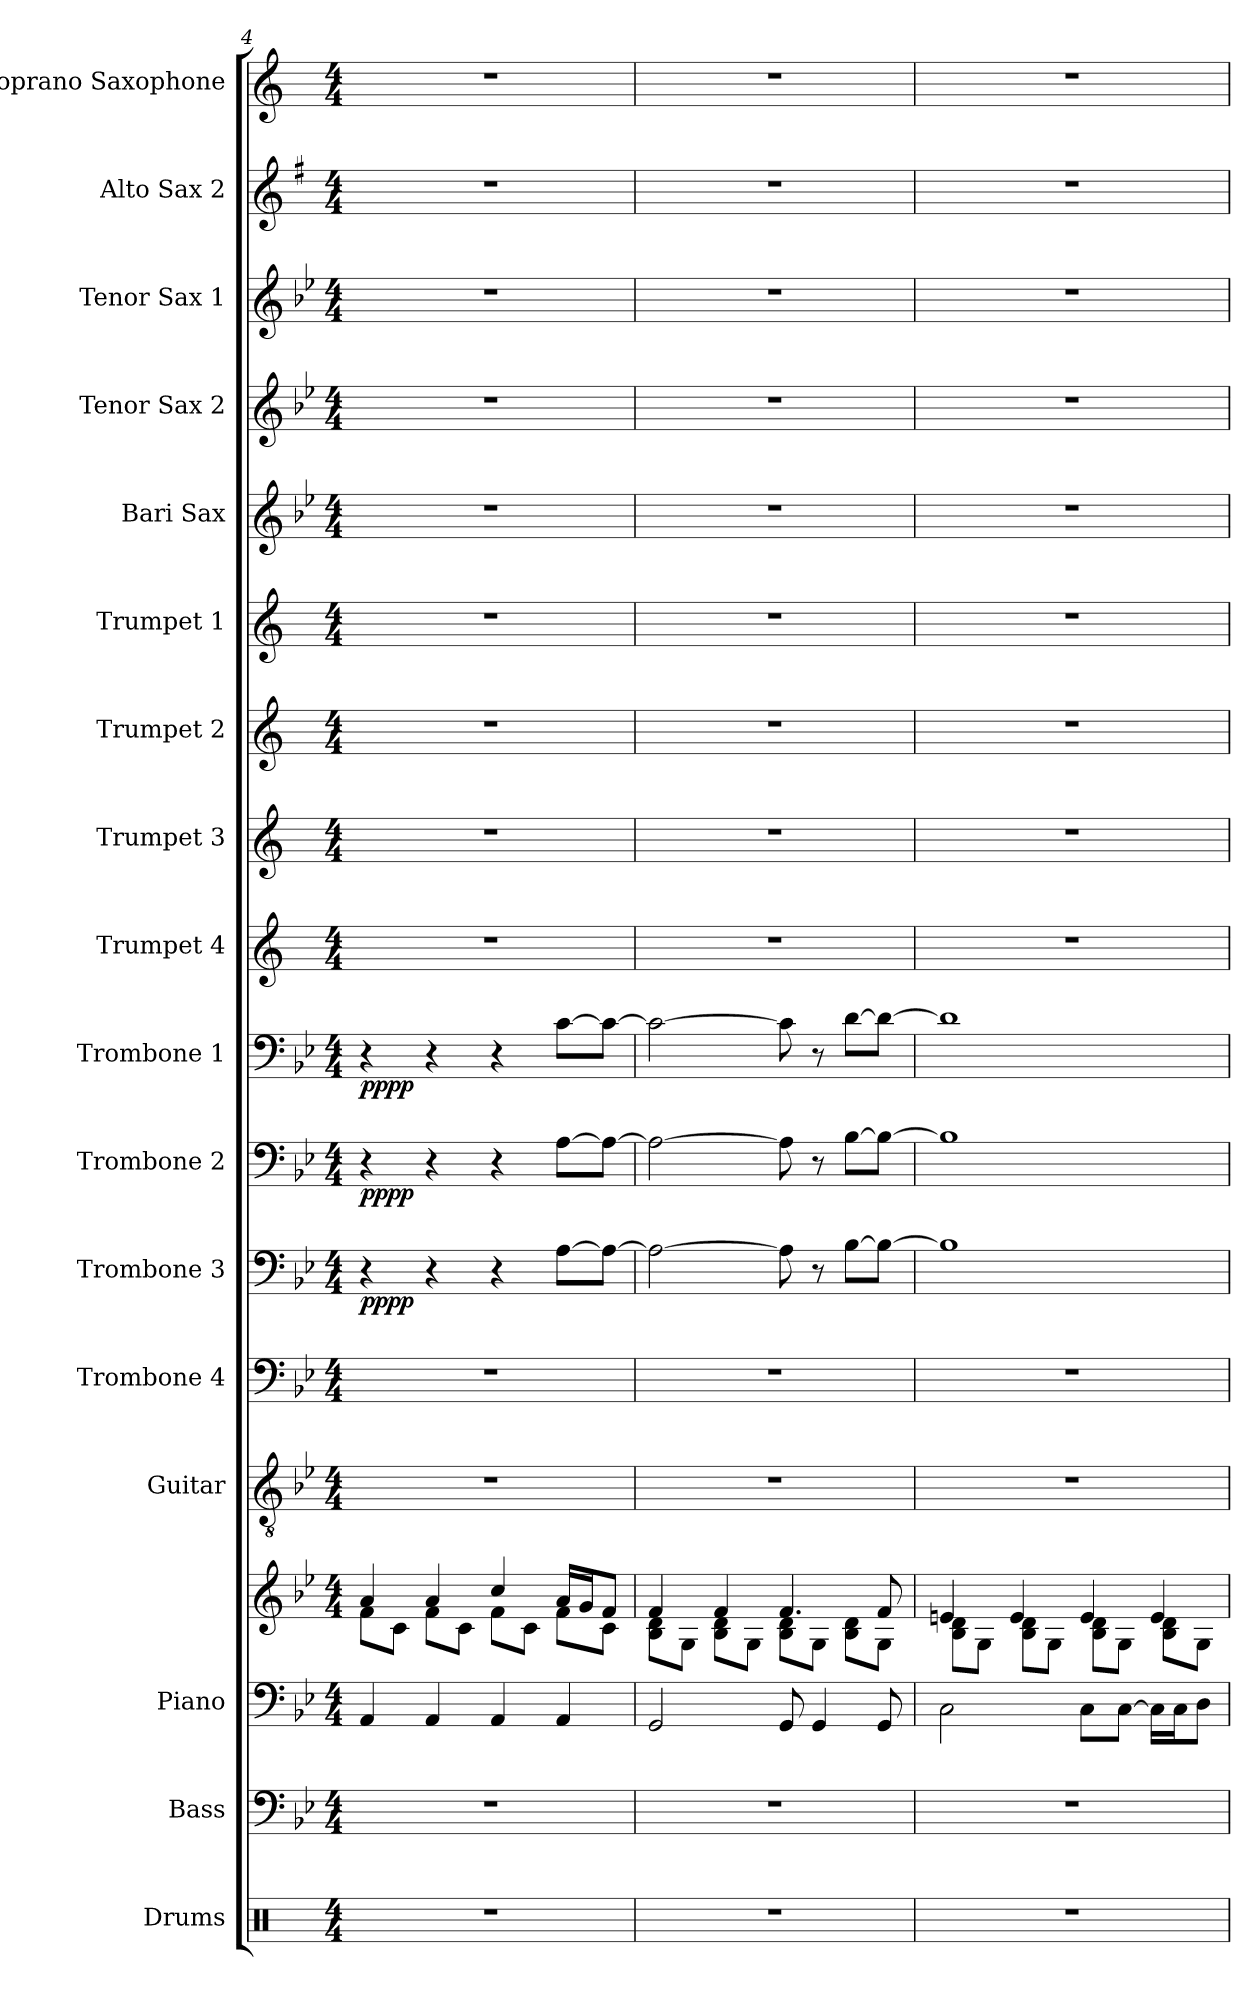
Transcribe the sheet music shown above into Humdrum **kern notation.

**kern	**kern	**kern	**kern	**kern	**kern	**kern	**dynam	**kern	**dynam	**kern	**dynam	**kern	**kern	**kern	**kern	**kern	**kern	**kern	**kern	**kern
*part17	*part16	*part15	*part15	*part14	*part13	*part12	*part12	*part11	*part11	*part10	*part10	*part9	*part8	*part7	*part6	*part5	*part4	*part3	*part2	*part1
*staff18	*staff17	*staff16	*staff15	*staff14	*staff13	*staff12	*staff12	*staff11	*staff11	*staff10	*staff10	*staff9	*staff8	*staff7	*staff6	*staff5	*staff4	*staff3	*staff2	*staff1
*I"Drums	*I"Bass	*I"Piano	*	*I"Guitar	*I"Trombone 4	*I"Trombone 3	*	*I"Trombone 2	*	*I"Trombone 1	*	*I"Trumpet 4	*I"Trumpet 3	*I"Trumpet 2	*I"Trumpet 1	*I"Bari Sax	*I"Tenor Sax 2	*I"Tenor Sax 1	*I"Alto Sax 2	*I"Soprano Saxophone
*I'Drums	*I'Bass	*I'Pno.	*	*I'Gtr.	*I'Tbn. 4	*I'Tbn. 3	*	*I'Tbn. 2	*	*I'Tbn. 1	*	*I'Tpt. 4	*I'Tpt. 3	*I'Tpt. 2	*I'Tpt. 1	*I'Bari	*I'Tenor 2	*I'Tenor 1	*I'Alto 2	*I'S. Sax.
*clefX	*clefF4	*clefF4	*clefG2	*clefGv2	*clefF4	*clefF4	*	*clefF4	*	*clefF4	*	*clefG2	*clefG2	*clefG2	*clefG2	*clefG2	*clefG2	*clefG2	*clefG2	*clefG2
*	*ITrd7c12	*	*	*	*	*	*	*	*	*	*	*ITrd1c2	*ITrd1c2	*ITrd1c2	*ITrd1c2	*ITrd12c21	*ITrd8c14	*ITrd8c14	*ITrd5c9	*ITrd1c2
*k[]	*k[b-e-]	*k[b-e-]	*k[b-e-]	*k[b-e-]	*k[b-e-]	*k[b-e-]	*	*k[b-e-]	*	*k[b-e-]	*	*k[b-e-]	*k[b-e-]	*k[b-e-]	*k[b-e-]	*k[b-e-]	*k[b-e-]	*k[b-e-]	*k[b-e-]	*k[b-e-]
*M4/4	*M4/4	*M4/4	*M4/4	*M4/4	*M4/4	*M4/4	*	*M4/4	*	*M4/4	*	*M4/4	*M4/4	*M4/4	*M4/4	*M4/4	*M4/4	*M4/4	*M4/4	*M4/4
=4	=4	=4	=4	=4	=4	=4	=4	=4	=4	=4	=4	=4	=4	=4	=4	=4	=4	=4	=4	=4
*	*	*	*^	*	*	*	*	*	*	*	*	*	*	*	*	*	*	*	*	*
!	!	!	!	!	!	!	!	!LO:DY:b	!	!	!	!	!	!	!	!	!	!	!	!	!
!	!	!	!	!	!	!	!	!LO:DY:n=1:b	!	!LO:DY:b	!	!	!	!	!	!	!	!	!	!	!
!	!	!	!	!	!	!	!	!	!	!LO:DY:n=1:b	!	!LO:DY:b	!	!	!	!	!	!	!	!	!
!	!	!	!	!	!	!	!	!	!	!	!	!LO:DY:n=1:b	!	!	!	!	!	!	!	!	!
1r	1r	4AA/	4a/	8f\L	1r	1r	4r	pp pp	4r	pp pp	4r	pp pp	1r	1r	1r	1r	1r	1r	1r	1r	1r
.	.	.	.	8c\J	.	.	.	.	.	.	.	.	.	.	.	.	.	.	.	.	.
.	.	4AA/	4a/	8f\L	.	.	4r	.	4r	.	4r	.	.	.	.	.	.	.	.	.	.
.	.	.	.	8c\J	.	.	.	.	.	.	.	.	.	.	.	.	.	.	.	.	.
.	.	4AA/	4cc/	8f\L	.	.	4r	.	4r	.	4r	.	.	.	.	.	.	.	.	.	.
.	.	.	.	8c\J	.	.	.	.	.	.	.	.	.	.	.	.	.	.	.	.	.
.	.	4AA/	16a/LL	8f\L	.	.	[8A\L	.	[8A\L	.	[8c\L	.	.	.	.	.	.	.	.	.	.
.	.	.	16g/J	.	.	.	.	.	.	.	.	.	.	.	.	.	.	.	.	.	.
.	.	.	8f/J	8c\J	.	.	8A\J_	.	8A\J_	.	8c\J_	.	.	.	.	.	.	.	.	.	.
=5	=5	=5	=5	=5	=5	=5	=5	=5	=5	=5	=5	=5	=5	=5	=5	=5	=5	=5	=5	=5	=5
1r	1r	2GG/	4f/	8B-\ 8d\L	1r	1r	2A\_	.	2A\_	.	2c\_	.	1r	1r	1r	1r	1r	1r	1r	1r	1r
.	.	.	.	8G\J	.	.	.	.	.	.	.	.	.	.	.	.	.	.	.	.	.
.	.	.	4f/	8B-\ 8d\L	.	.	.	.	.	.	.	.	.	.	.	.	.	.	.	.	.
.	.	.	.	8G\J	.	.	.	.	.	.	.	.	.	.	.	.	.	.	.	.	.
.	.	8GG/	4.f/	8B-\ 8d\L	.	.	8A\]	.	8A\]	.	8c\]	.	.	.	.	.	.	.	.	.	.
.	.	4GG/	.	8G\J	.	.	8r	.	8r	.	8r	.	.	.	.	.	.	.	.	.	.
.	.	.	.	8B-\ 8d\L	.	.	[8B-\L	.	[8B-\L	.	[8d\L	.	.	.	.	.	.	.	.	.	.
.	.	8GG/	8f/	8G\J	.	.	8B-\J_	.	8B-\J_	.	8d\J_	.	.	.	.	.	.	.	.	.	.
=6	=6	=6	=6	=6	=6	=6	=6	=6	=6	=6	=6	=6	=6	=6	=6	=6	=6	=6	=6	=6	=6
1r	1r	2C\	4en/	8B-\ 8d\L	1r	1r	1B-]	.	1B-]	.	1d]	.	1r	1r	1r	1r	1r	1r	1r	1r	1r
.	.	.	.	8G\J	.	.	.	.	.	.	.	.	.	.	.	.	.	.	.	.	.
.	.	.	4e/	8B-\ 8d\L	.	.	.	.	.	.	.	.	.	.	.	.	.	.	.	.	.
.	.	.	.	8G\J	.	.	.	.	.	.	.	.	.	.	.	.	.	.	.	.	.
.	.	8C\L	4e/	8B-\ 8d\L	.	.	.	.	.	.	.	.	.	.	.	.	.	.	.	.	.
.	.	[8C\J	.	8G\J	.	.	.	.	.	.	.	.	.	.	.	.	.	.	.	.	.
.	.	16C\LL]	4e/	8B-\ 8d\L	.	.	.	.	.	.	.	.	.	.	.	.	.	.	.	.	.
.	.	16C\J	.	.	.	.	.	.	.	.	.	.	.	.	.	.	.	.	.	.	.
.	.	8D\J	.	8G\J	.	.	.	.	.	.	.	.	.	.	.	.	.	.	.	.	.
*	*	*	*v	*v	*	*	*	*	*	*	*	*	*	*	*	*	*	*	*	*	*
=	=	=	=	=	=	=	=	=	=	=	=	=	=	=	=	=	=	=	=	=
*-	*-	*-	*-	*-	*-	*-	*-	*-	*-	*-	*-	*-	*-	*-	*-	*-	*-	*-	*-	*-
